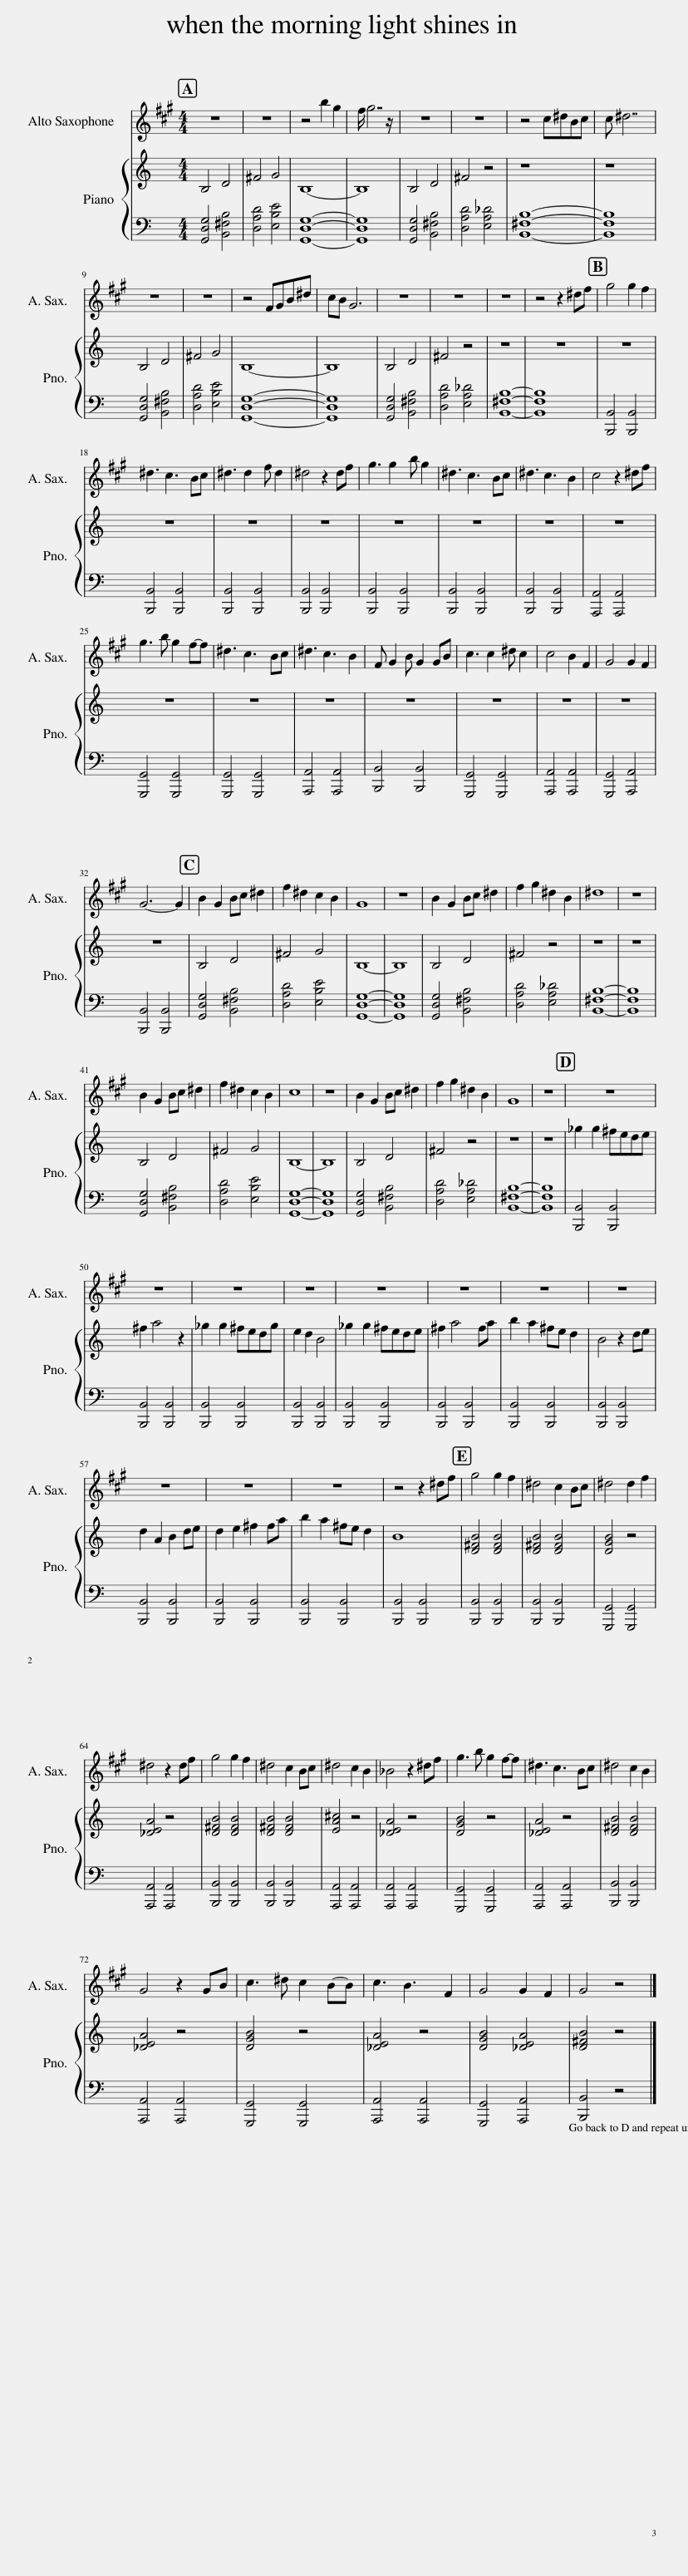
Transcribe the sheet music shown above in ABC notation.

X:1
%%score 1 { 2 | 3 }
L:1/8
M:4/4
I:linebreak $
K:C
V:1 treble transpose=-9
V:2 treble
V:3 bass
V:1
[K:A] z8 | z8 | z4 b2 g2 | f/ g7 z/ | z8 | %5
 z8 | z4 c^dBc | c ^d7 |$ z8 | z8 | %10
 z4 FGB^d | cB G6 | z8 | z8 | z8 | %15
 z4 z2 ^df | g4 g2 f2 |$ ^d3 c3 Bc | ^d3 d2 f d2 | ^d4 z2 df | %20
 g3 g2 b g2 | ^d3 c3 Bc | ^d3 c3 B2 | c4 z2 ^df |$ g3 b g2 f-f | %25
 ^d3 c3 Bc | ^d3 c3 B2 | F G2 B G2 GB | c3 c2 ^d c2 | c4 B2 F2 | %30
 G4 G2 F2 |$ G6- G2 | B2 G2 Bc ^d2 | f2 ^d2 c2 B2 | G8 | %35
 z8 | B2 G2 Bc ^d2 | f2 g2 ^d2 B2 | ^d8 | z8 |$ %40
 B2 G2 Bc ^d2 | f2 ^d2 c2 B2 | c8 | z8 | B2 G2 Bc ^d2 | %45
 f2 g2 ^d2 B2 | G8 | z8 | z8 |$ z8 | %50
 z8 | z8 | z8 | z8 | z8 | %55
 z8 |$ z8 | z8 | z8 | z4 z2 ^df | %60
 g4 g2 f2 | ^d4 c2 Bc | ^d4 d2 f2 |$ ^d4 z2 df | g4 g2 f2 | %65
 ^d4 c2 Bc | ^d4 c2 B2 | _B4 z2 ^df | g3 b g2 f-f | ^d3 c3 Bc | %70
 ^d4 c2 B2 |$ G4 z2 GB | c3 ^d c2 B-B | c3 B3 F2 | G4 G2 F2 | %75
 G4 z4 |] %76
V:2
 B,4 D4 | ^F4 G4 | B,8- | B,8 | B,4 D4 | %5
 ^F4 z4 | z8 | z8 |$ B,4 D4 | ^F4 G4 | %10
 B,8- | B,8 | B,4 D4 | ^F4 z4 | z8 | %15
 z8 | z8 |$ z8 | z8 | z8 | %20
 z8 | z8 | z8 | z8 |$ z8 | %25
 z8 | z8 | z8 | z8 | z8 | %30
 z8 |$ z8 | B,4 D4 | ^F4 G4 | B,8- | %35
 B,8 | B,4 D4 | ^F4 z4 | z8 | z8 |$ %40
 B,4 D4 | ^F4 G4 | B,8- | B,8 | B,4 D4 | %45
 ^F4 z4 | z8 | z8 | _g2 g2 ^fede |$ ^f2 a4 z2 | %50
 _g2 g2 ^fedg | e2 d2 B4 | _g2 g2 ^fede | ^f2 a4 fa | b2 a2 ^fe d2 | %55
 B4 z2 de |$ d2 A2 B2 de | d2 e2 ^f2 fa | b2 a2 ^fe d2 | B8 | %60
 [D^FB]4 [DFB]4 | [D^FB]4 [DFB]4 | [DGB]4 z4 |$ [_DEA]4 z4 | [D^FB]4 [DFB]4 | %65
 [D^FB]4 [DFB]4 | [EA^c]4 z4 | [_DEA]4 z4 | [DGB]4 z4 | [_DEA]4 z4 | %70
 [D^FB]4 [DFB]4 |$ [_DEA]4 z4 | [DGB]4 z4 | [_DEA]4 z4 | [DGB]4 [_DEA]4 | %75
 [D^FB]4 z4 |] %76
V:3
 [G,,D,G,]4 [B,,^F,B,]4 | [D,A,D]4 [E,B,E]4 | [G,,D,G,]8- | [G,,D,G,]8 | [G,,D,G,]4 [B,,^F,B,]4 | %5
 [D,A,D]4 [E,A,_D]4 | [B,,^F,B,]8- | [B,,F,B,]8 |$ [G,,D,G,]4 [B,,^F,B,]4 | [D,A,D]4 [E,B,E]4 | %10
 [G,,D,G,]8- | [G,,D,G,]8 | [G,,D,G,]4 [B,,^F,B,]4 | [D,A,D]4 [E,A,_D]4 | [B,,^F,B,]8- | %15
 [B,,F,B,]8 | [B,,,B,,]4 [B,,,B,,]4 |$ [B,,,B,,]4 [B,,,B,,]4 | [B,,,B,,]4 [B,,,B,,]4 | [B,,,B,,]4 [B,,,B,,]4 | %20
 [B,,,B,,]4 [B,,,B,,]4 | [B,,,B,,]4 [B,,,B,,]4 | [B,,,B,,]4 [B,,,B,,]4 | [A,,,A,,]4 [A,,,A,,]4 |$ [G,,,G,,]4 [G,,,G,,]4 | %25
 [G,,,G,,]4 [G,,,G,,]4 | [A,,,A,,]4 [A,,,A,,]4 | [B,,,B,,]4 [B,,,B,,]4 | [G,,,G,,]4 [G,,,G,,]4 | [A,,,A,,]4 [A,,,A,,]4 | %30
 [G,,,G,,]4 [A,,,A,,]4 |$ [B,,,B,,]4 [B,,,B,,]4 | [G,,D,G,]4 [B,,^F,B,]4 | [D,A,D]4 [E,B,E]4 | [G,,D,G,]8- | %35
 [G,,D,G,]8 | [G,,D,G,]4 [B,,^F,B,]4 | [D,A,D]4 [E,A,_D]4 | [B,,^F,B,]8- | [B,,F,B,]8 |$ %40
 [G,,D,G,]4 [B,,^F,B,]4 | [D,A,D]4 [E,B,E]4 | [G,,D,G,]8- | [G,,D,G,]8 | [G,,D,G,]4 [B,,^F,B,]4 | %45
 [D,A,D]4 [E,A,_D]4 | [B,,^F,B,]8- | [B,,F,B,]8 | [B,,,B,,]4 [B,,,B,,]4 |$ [B,,,B,,]4 [B,,,B,,]4 | %50
 [B,,,B,,]4 [B,,,B,,]4 | [B,,,B,,]4 [B,,,B,,]4 | [B,,,B,,]4 [B,,,B,,]4 | [B,,,B,,]4 [B,,,B,,]4 | [B,,,B,,]4 [B,,,B,,]4 | %55
 [B,,,B,,]4 [B,,,B,,]4 |$ [B,,,B,,]4 [B,,,B,,]4 | [B,,,B,,]4 [B,,,B,,]4 | [B,,,B,,]4 [B,,,B,,]4 | [B,,,B,,]4 [B,,,B,,]4 | %60
 [B,,,B,,]4 [B,,,B,,]4 | [B,,,B,,]4 [B,,,B,,]4 | [G,,,G,,]4 [G,,,G,,]4 |$ [A,,,A,,]4 [A,,,A,,]4 | [B,,,B,,]4 [B,,,B,,]4 | %65
 [B,,,B,,]4 [B,,,B,,]4 | [A,,,A,,]4 [A,,,A,,]4 | [A,,,A,,]4 [A,,,A,,]4 | [G,,,G,,]4 [G,,,G,,]4 | [A,,,A,,]4 [A,,,A,,]4 | %70
 [B,,,B,,]4 [B,,,B,,]4 |$ [A,,,A,,]4 [A,,,A,,]4 | [G,,,G,,]4 [G,,,G,,]4 | [A,,,A,,]4 [A,,,A,,]4 | [G,,,G,,]4 [A,,,A,,]4 | %75
 [B,,,B,,]4 z4 |] %76
